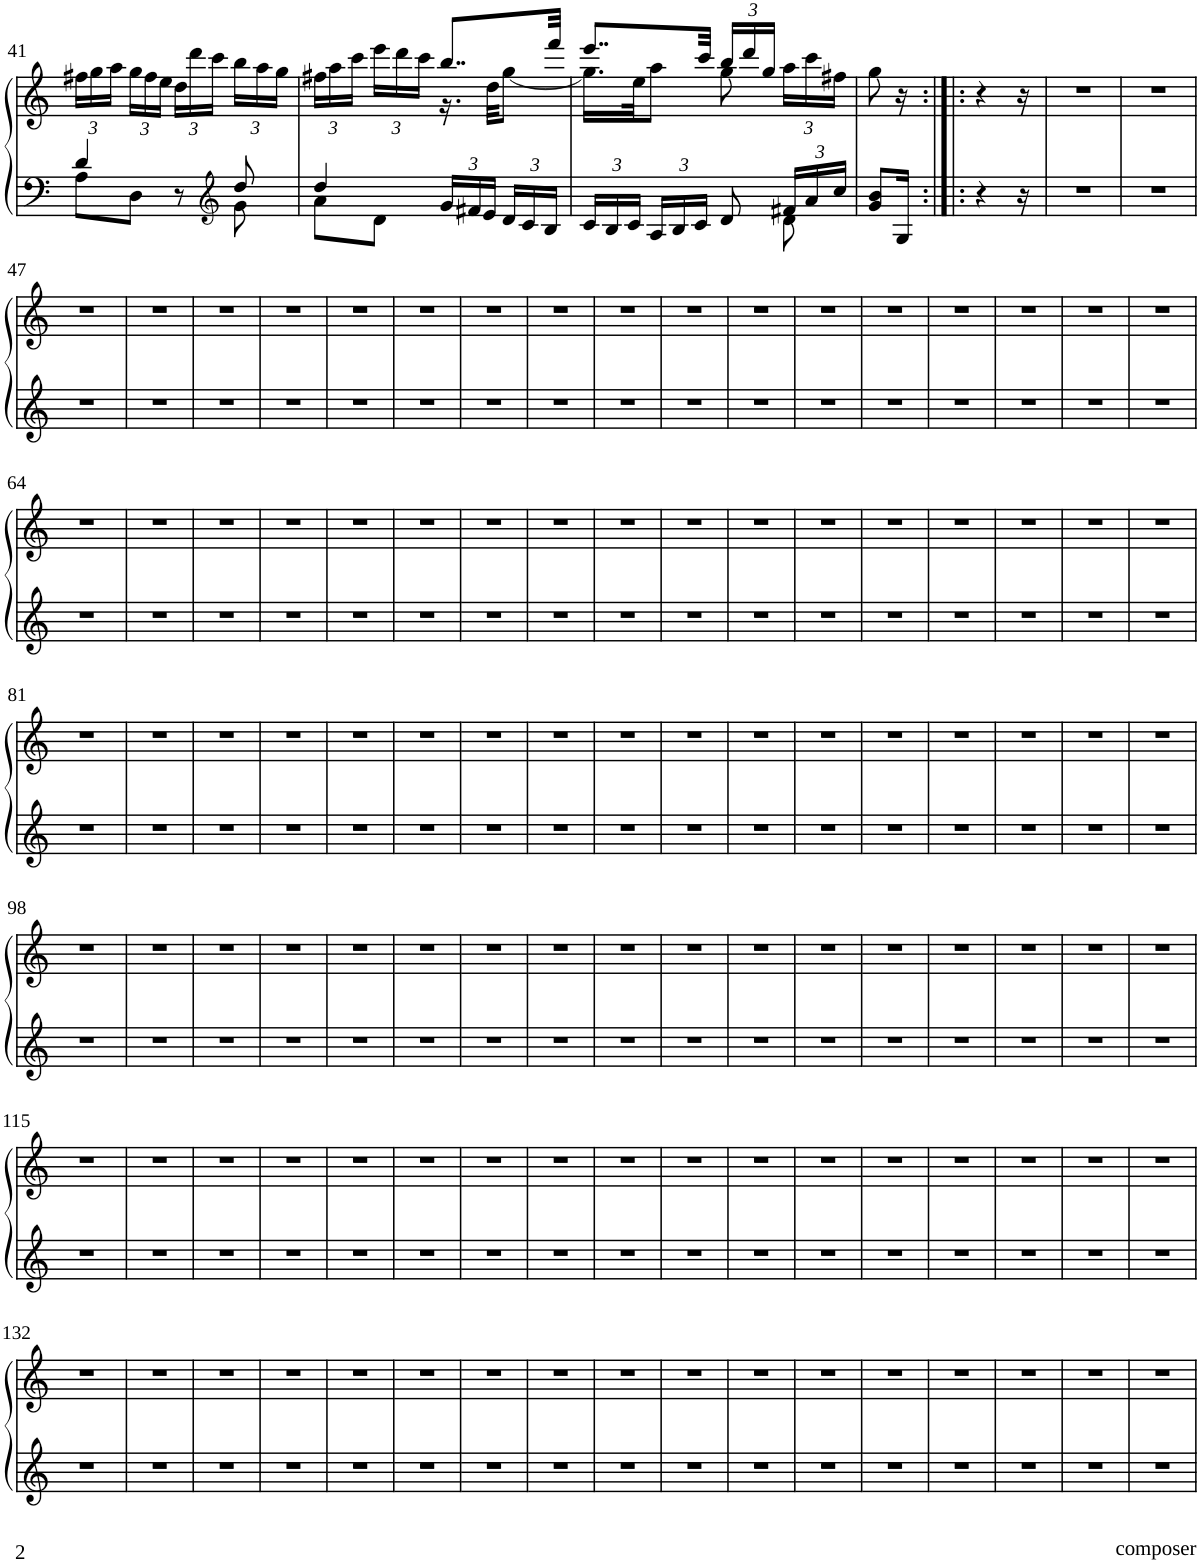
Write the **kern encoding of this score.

**kern	**kern
*part1	*part1
*staff2	*staff1
*I"Piano	*
*I'Pno	*
!!LO:PB:g=z
*clefF4	*clefG2
*k[]	*k[]
*M2/4	*M2/4
=41	=41
*^	*
*	*	*Xbrackettup
4d/	8A\L	24ff#X\LL
.	.	24gg\
.	.	24aa\JJ
.	8D\J	24gg\LL
.	.	24ff#\
.	.	24ee\JJ
8r	8ryy	24dd\LL
.	.	24ddd\
.	.	24ccc\JJ
*clefG2	*	*
8dd/	8g\	24bb\LL
.	.	24aa\
.	.	24gg\JJ
=42	=42	=42
*	*	*^
4dd/	8a\L	24ff#X\LL	4ryy
.	.	24aa\	.
.	.	24ccc\JJ	.
.	8d\J	24eee\LL	.
.	.	24ddd\	.
.	.	24ccc\JJ	.
*Xbrackettup	*	*	*
24g/LL	4ryy	8..bb/L	16.r
24f#X/	.	.	.
24e/JJ	.	.	.
.	.	.	32dd\KKL
24d/LL	.	.	[8gg\J
24c/	.	.	.
24B/JJ	.	.	.
.	.	32fff/Jkk	.
=43	=43	=43	=43
24c/LL	4.ryy	8..eee/L	16.gg\LL]
24B/	.	.	.
24c/JJ	.	.	.
.	.	.	32ee\JK
24A/LL	.	.	8aa\J
24B/	.	.	.
24c/JJ	.	.	.
.	.	32ccc/Jkk	.
8d/	.	24bb/LL	8gg\
.	.	24ddd/	.
.	.	24gg/JJ	.
24f#X/LL	8d\	24aa\LL	8ryy
24a/	.	24ccc\	.
24cc/JJ	.	24ff#X\JJ	.
*v	*v	*	*
*	*v	*v
=44	=44
8g/'~ 8b/'~L	8gg'~\
16G/Jk	16r
=44X5:|!|:	=44X5:|!|:
4r	4r
16r	16r
=45	=45
2r	2r
=46	=46
2r	2r
!!LO:LB:g=z
=47	=47
2r	2r
=48	=48
2r	2r
=49	=49
2r	2r
=50	=50
2r	2r
=51	=51
2r	2r
=52	=52
2r	2r
=53	=53
2r	2r
=54	=54
2r	2r
=55	=55
2r	2r
=56	=56
2r	2r
=57	=57
2r	2r
=58	=58
2r	2r
=59	=59
2r	2r
=60	=60
2r	2r
=61	=61
2r	2r
=62	=62
2r	2r
=63	=63
2r	2r
!!LO:LB:g=z
=64	=64
2r	2r
=65	=65
2r	2r
=66	=66
2r	2r
=67	=67
2r	2r
=68	=68
2r	2r
=69	=69
2r	2r
=70	=70
2r	2r
=71	=71
2r	2r
=72	=72
2r	2r
=73	=73
2r	2r
=74	=74
2r	2r
=75	=75
2r	2r
=76	=76
2r	2r
=77	=77
2r	2r
=78	=78
2r	2r
=79	=79
2r	2r
=80	=80
2r	2r
!!LO:LB:g=z
=81	=81
2r	2r
=82	=82
2r	2r
=83	=83
2r	2r
=84	=84
2r	2r
=85	=85
2r	2r
=86	=86
2r	2r
=87	=87
2r	2r
=88	=88
2r	2r
=89	=89
2r	2r
=90	=90
2r	2r
=91	=91
2r	2r
=92	=92
2r	2r
=93	=93
2r	2r
=94	=94
2r	2r
=95	=95
2r	2r
=96	=96
2r	2r
=97	=97
2r	2r
!!LO:LB:g=z
=98	=98
2r	2r
=99	=99
2r	2r
=100	=100
2r	2r
=101	=101
2r	2r
=102	=102
2r	2r
=103	=103
2r	2r
=104	=104
2r	2r
=105	=105
2r	2r
=106	=106
2r	2r
=107	=107
2r	2r
=108	=108
2r	2r
=109	=109
2r	2r
=110	=110
2r	2r
=111	=111
2r	2r
=112	=112
2r	2r
=113	=113
2r	2r
=114	=114
2r	2r
!!LO:LB:g=z
=115	=115
2r	2r
=116	=116
2r	2r
=117	=117
2r	2r
=118	=118
2r	2r
=119	=119
2r	2r
=120	=120
2r	2r
=121	=121
2r	2r
=122	=122
2r	2r
=123	=123
2r	2r
=124	=124
2r	2r
=125	=125
2r	2r
=126	=126
2r	2r
=127	=127
2r	2r
=128	=128
2r	2r
=129	=129
2r	2r
=130	=130
2r	2r
=131	=131
2r	2r
!!LO:LB:g=z
=132	=132
2r	2r
=133	=133
2r	2r
=134	=134
2r	2r
=135	=135
2r	2r
=136	=136
2r	2r
=137	=137
2r	2r
=138	=138
2r	2r
=139	=139
2r	2r
=140	=140
2r	2r
=141	=141
2r	2r
=142	=142
2r	2r
=143	=143
2r	2r
=144	=144
2r	2r
=145	=145
2r	2r
=146	=146
2r	2r
=147	=147
2r	2r
=148	=148
2r	2r
=	=
*-	*-
